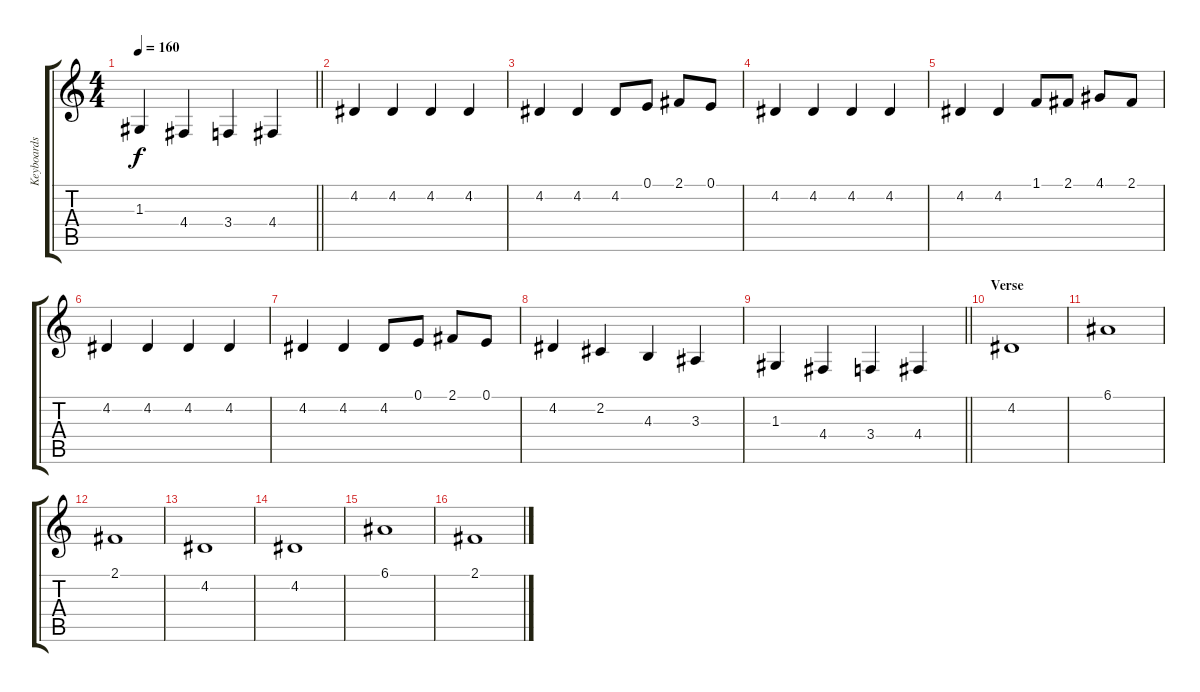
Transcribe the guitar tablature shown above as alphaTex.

\track ("Keyboards " "Keyboards ") {instrument stringensemble1}
\staff {score tabs}
\tuning (E4 B3 G3 D3 A2 E2) {hide}
\ts (4 4)
\tempo 160
\clef g2
\barLineRight lightlight
\ks c
1.3.4{dy f} 4.4.4 3.4.4 4.4.4 |
4.2.4 4.2.4 4.2.4 4.2.4 |
4.2.4 4.2.4 4.2.8 0.1.8 2.1.8 0.1.8 |
4.2.4 4.2.4 4.2.4 4.2.4 |
4.2.4 4.2.4 1.1.8 2.1.8 4.1.8 2.1.8 |
4.2.4 4.2.4 4.2.4 4.2.4 |
4.2.4 4.2.4 4.2.8 0.1.8 2.1.8 0.1.8 |
4.2.4 2.2.4 4.3.4 3.3.4 |
\barLineRight lightlight
1.3.4 4.4.4 3.4.4 4.4.4 |
\section ("" "Verse ")
4.2.1 |
6.1.1 |
2.1.1 |
4.2.1 |
4.2.1 |
6.1.1 |
2.1.1
